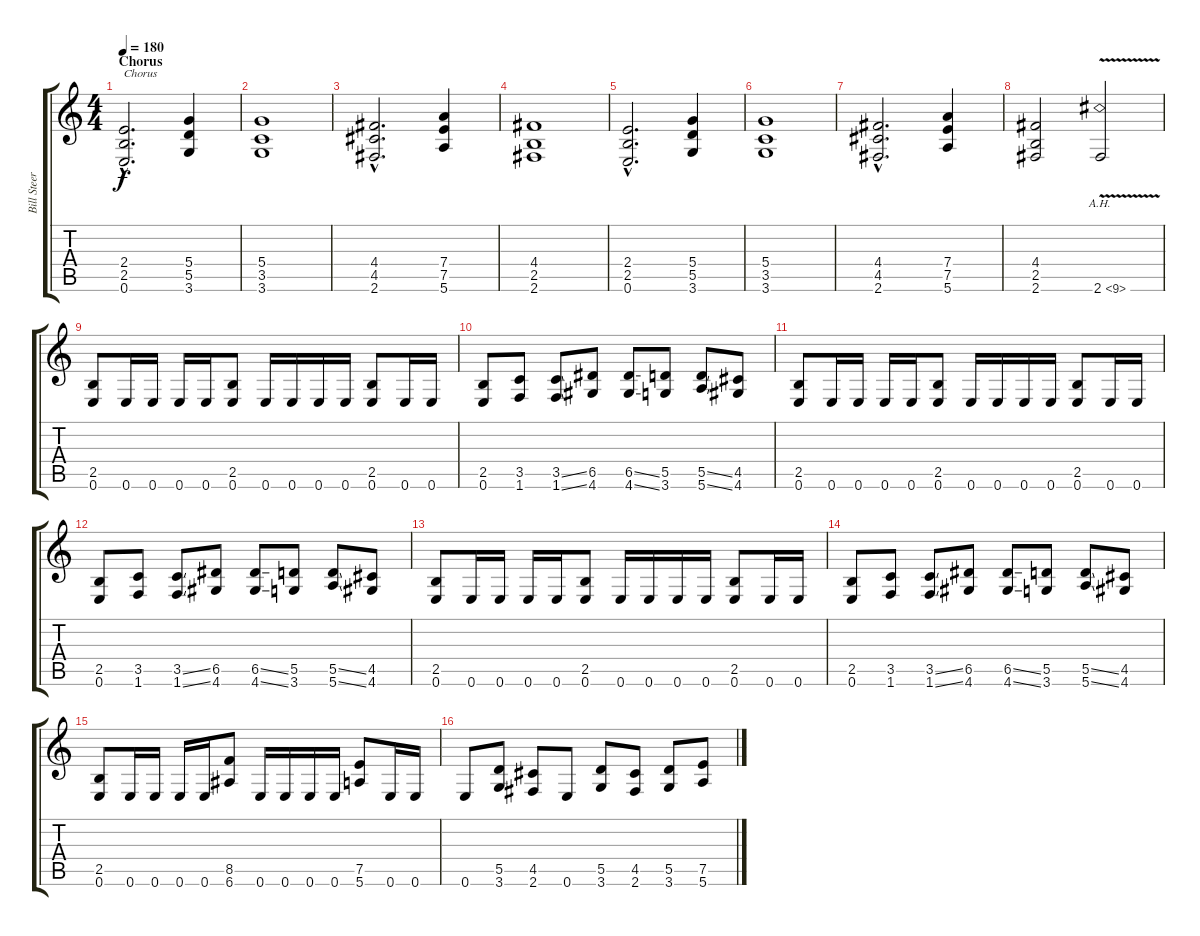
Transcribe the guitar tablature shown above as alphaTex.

\track ("Bill Steer" "Bill Steer") {instrument distortionguitar}
\staff {score tabs}
\tuning (E4 B3 G3 D3 A2 E2) {hide}
\ts (4 4)
\section ("" "Chorus")
\tempo 180
\clef g2
\ks c
(2.4{hac} 2.5{hac} 0.6{hac}).2{d txt "Chorus" dy f} (5.4 5.5 3.6).4 |
(5.4 3.5 3.6).1 |
(4.4{hac} 4.5{hac} 2.6{hac}).2{d} (7.4 7.5 5.6).4 |
(4.4 2.5 2.6).1 |
(2.4{hac} 2.5{hac} 0.6{hac}).2{d} (5.4 5.5 3.6).4 |
(5.4 3.5 3.6).1 |
(4.4{hac} 4.5{hac} 2.6{hac}).2{d} (7.4 7.5 5.6).4 |
(4.4 2.5 2.6).2 2.6{ah 7 v}.2 |
(2.5 0.6).8 0.6.16 0.6.16 0.6.16 0.6.16 (2.5 0.6).8 0.6.16 0.6.16 0.6.16 0.6.16 (2.5 0.6).8 0.6.16 0.6.16 |
(2.5 0.6).8 (3.5 1.6).8 (3.5{ss} 1.6{ss}).8 (6.5 4.6).8 (6.5{ss} 4.6{ss}).8 (5.5 3.6).8 (5.5{ss} 5.6{ss}).8 (4.5 4.6).8 |
(2.5 0.6).8 0.6.16 0.6.16 0.6.16 0.6.16 (2.5 0.6).8 0.6.16 0.6.16 0.6.16 0.6.16 (2.5 0.6).8 0.6.16 0.6.16 |
(2.5 0.6).8 (3.5 1.6).8 (3.5{ss} 1.6{ss}).8 (6.5 4.6).8 (6.5{ss} 4.6{ss}).8 (5.5 3.6).8 (5.5{ss} 5.6{ss}).8 (4.5 4.6).8 |
(2.5 0.6).8 0.6.16 0.6.16 0.6.16 0.6.16 (2.5 0.6).8 0.6.16 0.6.16 0.6.16 0.6.16 (2.5 0.6).8 0.6.16 0.6.16 |
(2.5 0.6).8 (3.5 1.6).8 (3.5{ss} 1.6{ss}).8 (6.5 4.6).8 (6.5{ss} 4.6{ss}).8 (5.5 3.6).8 (5.5{ss} 5.6{ss}).8 (4.5 4.6).8 |
(2.5 0.6).8 0.6.16 0.6.16 0.6.16 0.6.16 (8.5 6.6).8 0.6.16 0.6.16 0.6.16 0.6.16 (7.5 5.6).8 0.6.16 0.6.16 |
0.6.8 (5.5 3.6).8 (4.5 2.6).8 0.6.8 (5.5 3.6).8 (4.5 2.6).8 (5.5 3.6).8 (7.5 5.6).8
